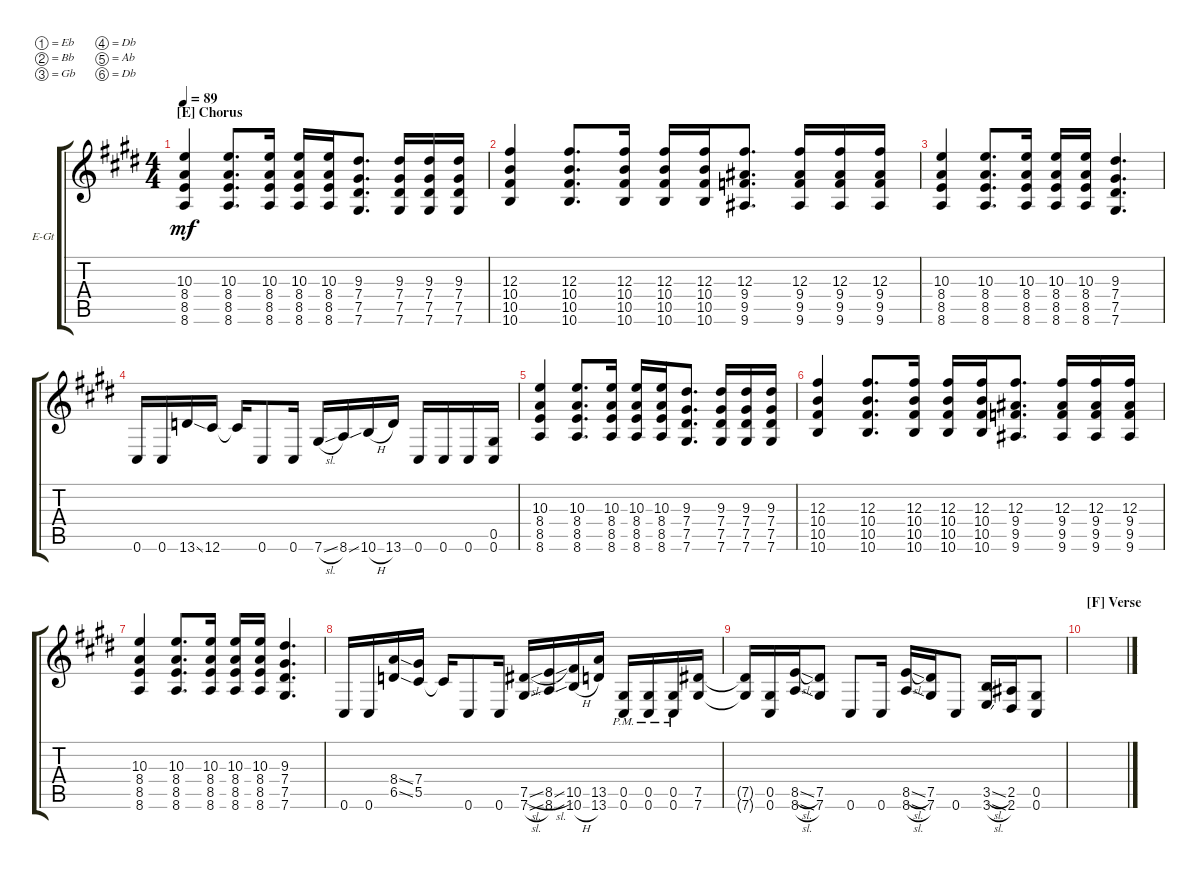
\defaultSystemsLayout 4
\bracketExtendMode groupsimilarinstruments
\firstSystemTrackNameOrientation horizontal
\otherSystemsTrackNameOrientation horizontal
\track ("Tremonti" "E-Gt") {instrument overdrivenguitar}
\staff {score tabs}
\tuning (Eb4 Bb3 Gb3 Db3 Ab2 Db2)
\ts (4 4)
\section ("E" "Chorus")
\tempo 89
\clef g2
\ks c#minor
(8.6 8.5 8.4 10.3).4{dy mf} (8.6 8.5 8.4 10.3).8{d} (8.6 8.5 8.4 10.3).16 (8.6 8.5 8.4 10.3).16 (8.6 8.5 8.4 10.3).16 (7.6 7.5 7.4 9.3).8{d} (7.6 7.5 7.4 9.3).16 (7.6 7.5 7.4 9.3).16 (7.6 7.5 7.4 9.3).16 |
(10.6 10.5 10.4 12.3).4 (10.6 10.5 10.4 12.3).8{d} (10.6 10.5 10.4 12.3).16 (10.6 10.5 10.4 12.3).16 (10.6 10.5 10.4 12.3).16 (9.6 9.5 9.4 12.3).8{d} (9.6 9.5 9.4 12.3).16 (9.6 9.5 9.4 12.3).16 (9.6 9.5 9.4 12.3).16 |
(8.6 8.5 8.4 10.3).4 (8.6 8.5 8.4 10.3).8{d} (8.6 8.5 8.4 10.3).16 (8.6 8.5 8.4 10.3).16 (8.6 8.5 8.4 10.3).16 (7.6 7.5 7.4 9.3).4{d} |
0.6.16 0.6.16 13.6{ss}.16 12.6.16 12.6{t}.16 0.6.8 0.6.16 7.6{sl}.16 8.6{ss}.16 10.6{h}.16 13.6.16 0.6.16 0.6.16 0.6.16 (0.6 0.5).16 |
(8.6 8.5 8.4 10.3).4 (8.6 8.5 8.4 10.3).8{d} (8.6 8.5 8.4 10.3).16 (8.6 8.5 8.4 10.3).16 (8.6 8.5 8.4 10.3).16 (7.6 7.5 7.4 9.3).8{d} (7.6 7.5 7.4 9.3).16 (7.6 7.5 7.4 9.3).16 (7.6 7.5 7.4 9.3).16 |
(10.6 10.5 10.4 12.3).4 (10.6 10.5 10.4 12.3).8{d} (10.6 10.5 10.4 12.3).16 (10.6 10.5 10.4 12.3).16 (10.6 10.5 10.4 12.3).16 (9.6 9.5 9.4 12.3).8{d} (9.6 9.5 9.4 12.3).16 (9.6 9.5 9.4 12.3).16 (9.6 9.5 9.4 12.3).16 |
(8.6 8.5 8.4 10.3).4 (8.6 8.5 8.4 10.3).8{d} (8.6 8.5 8.4 10.3).16 (8.6 8.5 8.4 10.3).16 (8.6 8.5 8.4 10.3).16 (7.6 7.5 7.4 9.3).4{d} |
0.6.16 0.6.16 (6.5{ss} 8.4{ss}).16 (5.5 7.4).16 5.5{t}.16 0.6.8 0.6.16 (7.6{sl} 7.5{sl}).16 (8.6{ss} 8.5{sl}).16 (10.6{h} 10.5).16 (13.6 13.5).16 (0.6{pm} 0.5{pm}).16 (0.5{pm} 0.6{pm}).16 (0.6{pm} 0.5).16 (7.6 7.5).16 |
(7.5{t} 7.6{t}).16 (0.6 0.5).16 (8.6{sl} 8.5{sl}).16 (7.6 7.5).8 0.6.8 0.6.16 (8.6{sl} 8.5{sl}).16 (7.6 7.5).16 0.6.8 (3.6{sl} 3.5{sl}).16 (2.6 2.5).16 (0.6 0.5).8 |
\section ("F" "Verse")
